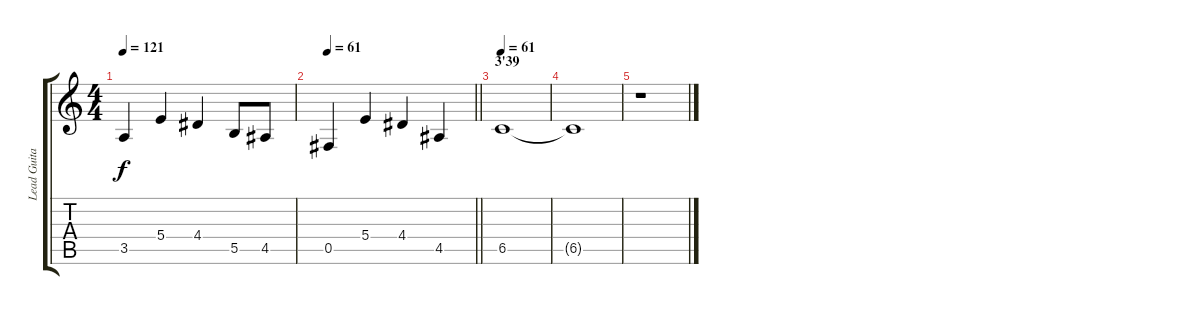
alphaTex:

\track ("Lead Guitar" "Lead Guita") {instrument overdrivenguitar}
\staff {score tabs}
\tuning (Db4 Ab3 E3 B2 Gb2 Db2) {hide}
\ts (4 4)
\tempo 121
\clef g2
\ks c
3.5.4{dy f} 5.4.4 4.4.4 5.5.8 4.5.8 |
\tempo 61
\barLineRight lightlight
0.5.4 5.4.4 4.4.4 4.5.4 |
\section ("" "3'39")
\tempo 61
6.5.1 |
6.5{t}.1 |
r.1
